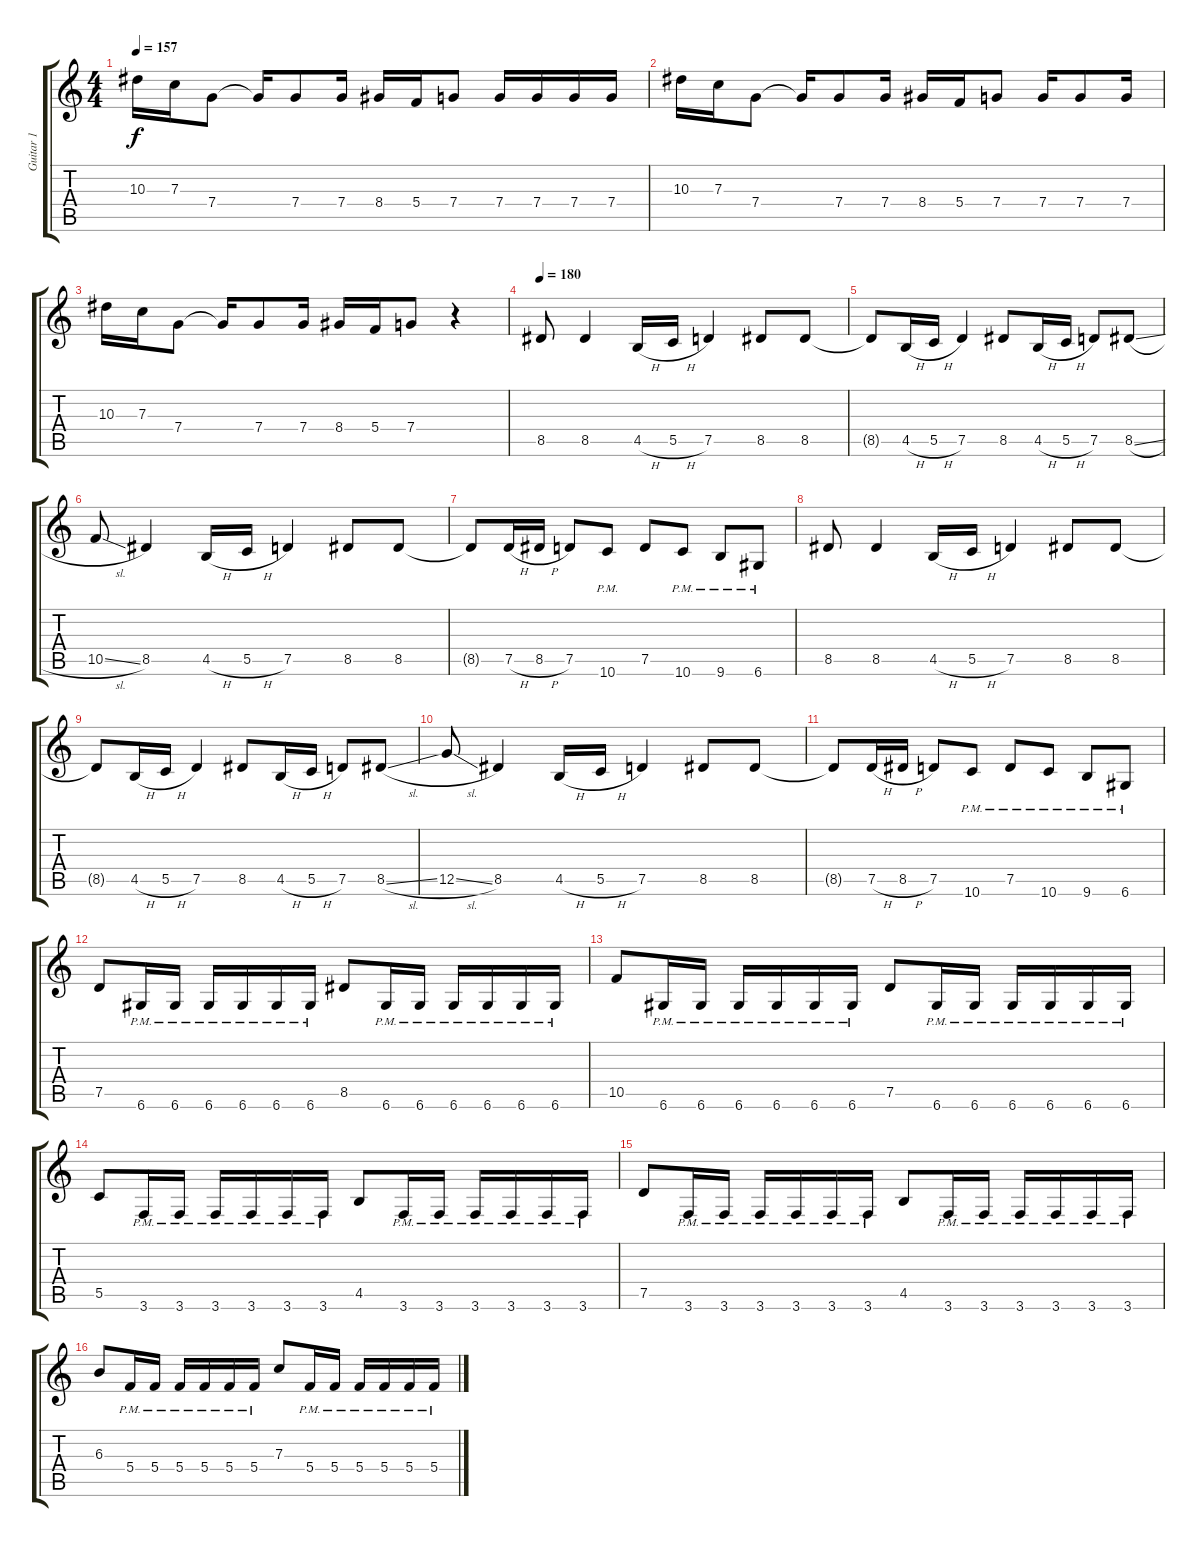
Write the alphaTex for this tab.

\track ("Guitar 1" "Guitar 1") {instrument distortionguitar}
\staff {score tabs}
\tuning (D4 A3 F3 C3 G2 D2) {hide}
\ts (4 4)
\tempo 157
\clef g2
\ks c
10.3.16{dy f} 7.3.16 7.4.8 7.4{t}.16 7.4.8 7.4.16 8.4.16 5.4.16 7.4.8 7.4.16 7.4.16 7.4.16 7.4.16 |
10.3.16 7.3.16 7.4.8 7.4{t}.16 7.4.8 7.4.16 8.4.16 5.4.16 7.4.8 7.4.16 7.4.8 7.4.16 |
10.3.16 7.3.16 7.4.8 7.4{t}.16 7.4.8 7.4.16 8.4.16 5.4.16 7.4.8 r.4 |
\tempo 180
8.5.8 8.5.4 4.5{h}.16 5.5{h}.16 7.5.4 8.5.8 8.5.8 |
8.5{t}.8 4.5{h}.16 5.5{h}.16 7.5.4 8.5.8 4.5{h}.16 5.5{h}.16 7.5.8 8.5{sl}.8 |
10.5{sl}.8 8.5.4 4.5{h}.16 5.5{h}.16 7.5.4 8.5.8 8.5.8 |
8.5{t}.8 7.5{h}.16 8.5{h}.16 7.5.8 10.6{pm}.8 7.5.8 10.6{pm}.8 9.6{pm}.8 6.6{pm}.8 |
8.5.8 8.5.4 4.5{h}.16 5.5{h}.16 7.5.4 8.5.8 8.5.8 |
8.5{t}.8 4.5{h}.16 5.5{h}.16 7.5.4 8.5.8 4.5{h}.16 5.5{h}.16 7.5.8 8.5{sl}.8 |
12.5{sl}.8 8.5.4 4.5{h}.16 5.5{h}.16 7.5.4 8.5.8 8.5.8 |
8.5{t}.8 7.5{h}.16 8.5{h}.16 7.5.8 10.6{pm}.8 7.5{pm}.8 10.6{pm}.8 9.6{pm}.8 6.6{pm}.8 |
7.5.8 6.6{pm}.16 6.6{pm}.16 6.6{pm}.16 6.6{pm}.16 6.6{pm}.16 6.6{pm}.16 8.5.8 6.6{pm}.16 6.6{pm}.16 6.6{pm}.16 6.6{pm}.16 6.6{pm}.16 6.6{pm}.16 |
10.5.8 6.6{pm}.16 6.6{pm}.16 6.6{pm}.16 6.6{pm}.16 6.6{pm}.16 6.6{pm}.16 7.5.8 6.6{pm}.16 6.6{pm}.16 6.6{pm}.16 6.6{pm}.16 6.6{pm}.16 6.6{pm}.16 |
5.5.8 3.6{pm}.16 3.6{pm}.16 3.6{pm}.16 3.6{pm}.16 3.6{pm}.16 3.6{pm}.16 4.5.8 3.6{pm}.16 3.6{pm}.16 3.6{pm}.16 3.6{pm}.16 3.6{pm}.16 3.6{pm}.16 |
7.5.8 3.6{pm}.16 3.6{pm}.16 3.6{pm}.16 3.6{pm}.16 3.6{pm}.16 3.6{pm}.16 4.5.8 3.6{pm}.16 3.6{pm}.16 3.6{pm}.16 3.6{pm}.16 3.6{pm}.16 3.6{pm}.16 |
6.3.8 5.4{pm}.16 5.4{pm}.16 5.4{pm}.16 5.4{pm}.16 5.4{pm}.16 5.4{pm}.16 7.3.8 5.4{pm}.16 5.4{pm}.16 5.4{pm}.16 5.4{pm}.16 5.4{pm}.16 5.4{pm}.16
